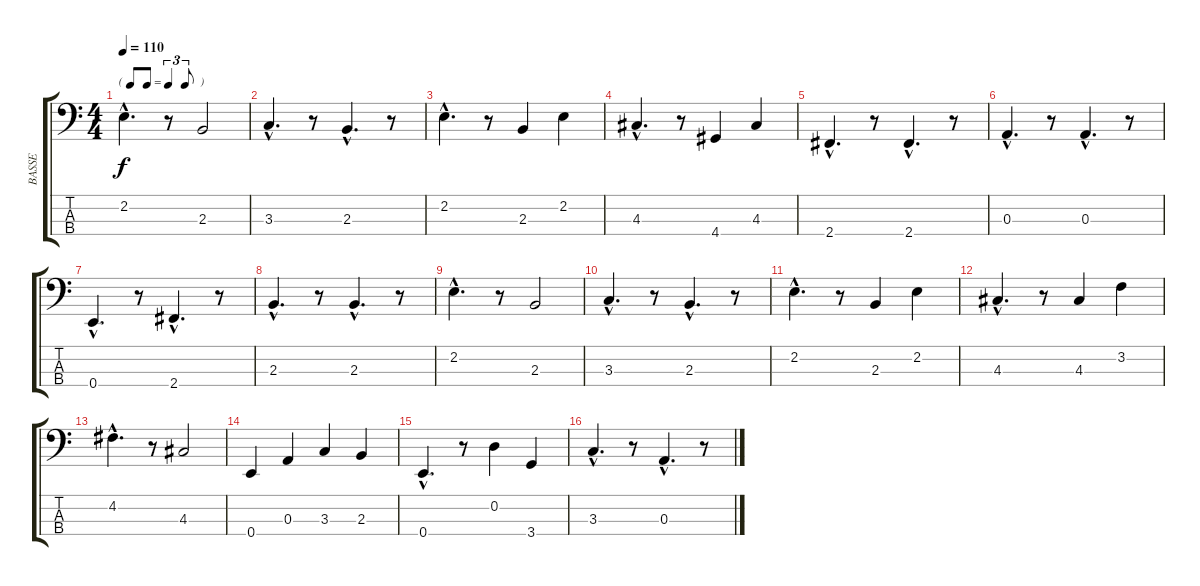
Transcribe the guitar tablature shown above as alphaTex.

\track ("BASSE" "BASSE") {instrument acousticbass}
\staff {score tabs}
\tuning (G2 D2 A1 E1) {hide}
\ts (4 4)
\tf triplet8th
\tempo 110
\clef f4
\ks c
2.2{hac}.4{d dy f instrument acousticbass} r.8 2.3.2 |
3.3{hac}.4{d} r.8 2.3{hac}.4{d} r.8 |
2.2{hac}.4{d} r.8 2.3.4 2.2.4 |
4.3{hac}.4{d} r.8 4.4.4 4.3.4 |
2.4{hac}.4{d} r.8 2.4{hac}.4{d} r.8 |
0.3{hac}.4{d} r.8 0.3{hac}.4{d} r.8 |
0.4{hac}.4{d} r.8 2.4{hac}.4{d} r.8 |
2.3{hac}.4{d} r.8 2.3{hac}.4{d} r.8 |
2.2{hac}.4{d} r.8 2.3.2 |
3.3{hac}.4{d} r.8 2.3{hac}.4{d} r.8 |
2.2{hac}.4{d} r.8 2.3.4 2.2.4 |
4.3{hac}.4{d} r.8 4.3.4 3.2.4 |
4.2{hac}.4{d} r.8 4.3.2 |
0.4.4 0.3.4 3.3.4 2.3.4 |
0.4{hac}.4{d} r.8 0.2.4 3.4.4 |
3.3{hac}.4{d} r.8 0.3{hac}.4{d} r.8
